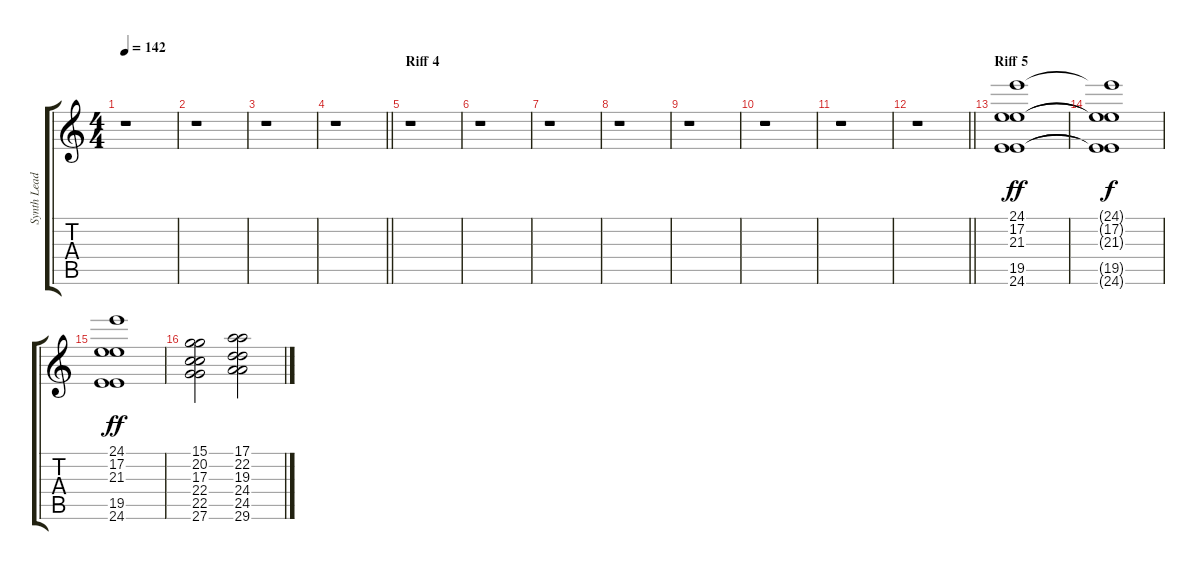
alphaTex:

\track ("Synth Lead" "Synth Lead") {instrument lead1square}
\staff {score tabs}
\tuning (E4 B3 G3 D3 A2 E2) {hide}
\ts (4 4)
\tempo 142
\clef g2
\ks c
r.1{dy ff} |
r.1 |
r.1 |
\barLineRight lightlight
r.1 |
\section ("" "Riff 4")
r.1 |
r.1 |
r.1 |
r.1 |
r.1 |
r.1 |
r.1 |
\barLineRight lightlight
r.1 |
\section ("" "Riff 5")
(24.1 17.2 21.3 19.5 24.6).1 |
(24.1{t} 17.2{t} 21.3{t} 19.5{t} 24.6{t}).1{dy f} |
(24.1 17.2 21.3 19.5 24.6).1{dy ff} |
(15.1 20.2 17.3 22.4 22.5 27.6).2 (17.1 22.2 19.3 24.4 24.5 29.6).2
